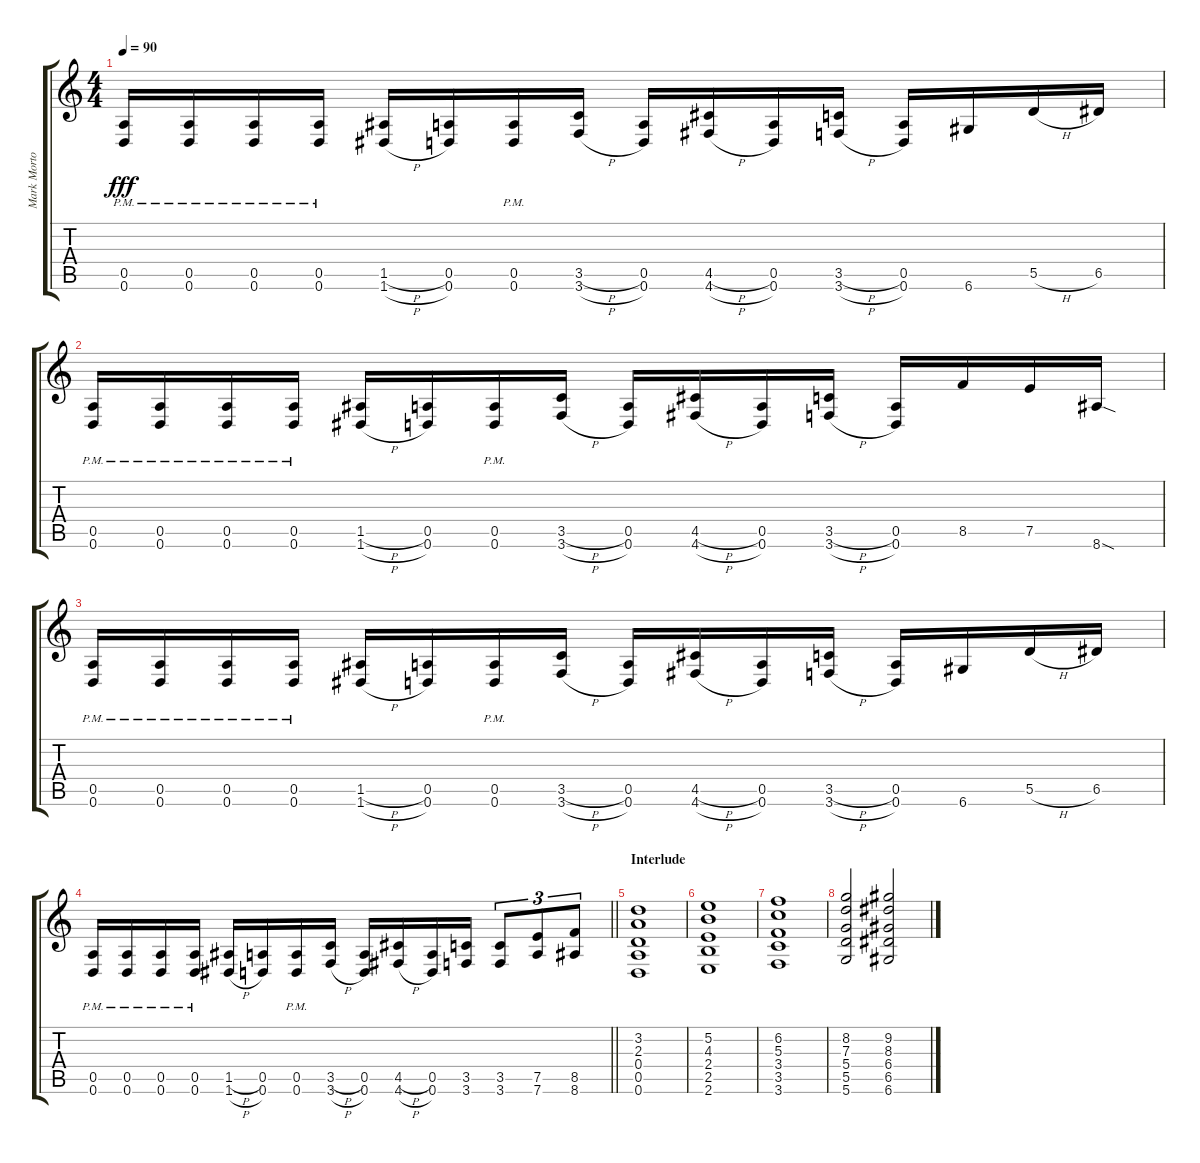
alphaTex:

\track ("Mark Morton" "Mark Morto") {instrument distortionguitar}
\staff {score tabs}
\tuning (E4 B3 G3 D3 A2 D2) {hide}
\ts (4 4)
\tempo 90
\clef g2
\ks c
(0.5{pm} 0.6{pm}).16{dy fff} (0.5{pm} 0.6{pm}).16 (0.5{pm} 0.6{pm}).16 (0.5{pm} 0.6{pm}).16 (1.5{h} 1.6{h}).16 (0.5 0.6).16 (0.5{pm} 0.6{pm}).16 (3.5{h} 3.6{h}).16 (0.5 0.6).16 (4.5{h} 4.6{h}).16 (0.5 0.6).16 (3.5{h} 3.6{h}).16 (0.5 0.6).16 6.6.16 5.5{h}.16 6.5.16 |
(0.5{pm} 0.6{pm}).16 (0.5{pm} 0.6{pm}).16 (0.5{pm} 0.6{pm}).16 (0.5{pm} 0.6{pm}).16 (1.5{h} 1.6{h}).16 (0.5 0.6).16 (0.5{pm} 0.6{pm}).16 (3.5{h} 3.6{h}).16 (0.5 0.6).16 (4.5{h} 4.6{h}).16 (0.5 0.6).16 (3.5{h} 3.6{h}).16 (0.5 0.6).16 8.5.16 7.5.16 8.6{sod}.16 |
(0.5{pm} 0.6{pm}).16 (0.5{pm} 0.6{pm}).16 (0.5{pm} 0.6{pm}).16 (0.5{pm} 0.6{pm}).16 (1.5{h} 1.6{h}).16 (0.5 0.6).16 (0.5{pm} 0.6{pm}).16 (3.5{h} 3.6{h}).16 (0.5 0.6).16 (4.5{h} 4.6{h}).16 (0.5 0.6).16 (3.5{h} 3.6{h}).16 (0.5 0.6).16 6.6.16 5.5{h}.16 6.5.16 |
\barLineRight lightlight
(0.5{pm} 0.6{pm}).16 (0.5{pm} 0.6{pm}).16 (0.5{pm} 0.6{pm}).16 (0.5{pm} 0.6{pm}).16 (1.5{h} 1.6{h}).16 (0.5 0.6).16 (0.5{pm} 0.6{pm}).16 (3.5{h} 3.6{h}).16 (0.5 0.6).16 (4.5{h} 4.6{h}).16 (0.5 0.6).16 (3.5 3.6).16 (3.5 3.6).8{tu (3 2)} (7.5 7.6).8{tu (3 2)} (8.5 8.6).8{tu (3 2)} |
\section ("" "Interlude")
(3.2 2.3 0.4 0.5 0.6).1 |
(5.2 4.3 2.4 2.5 2.6).1 |
(6.2 5.3 3.4 3.5 3.6).1 |
(8.2 7.3 5.4 5.5 5.6).2 (9.2 8.3 6.4 6.5 6.6).2
